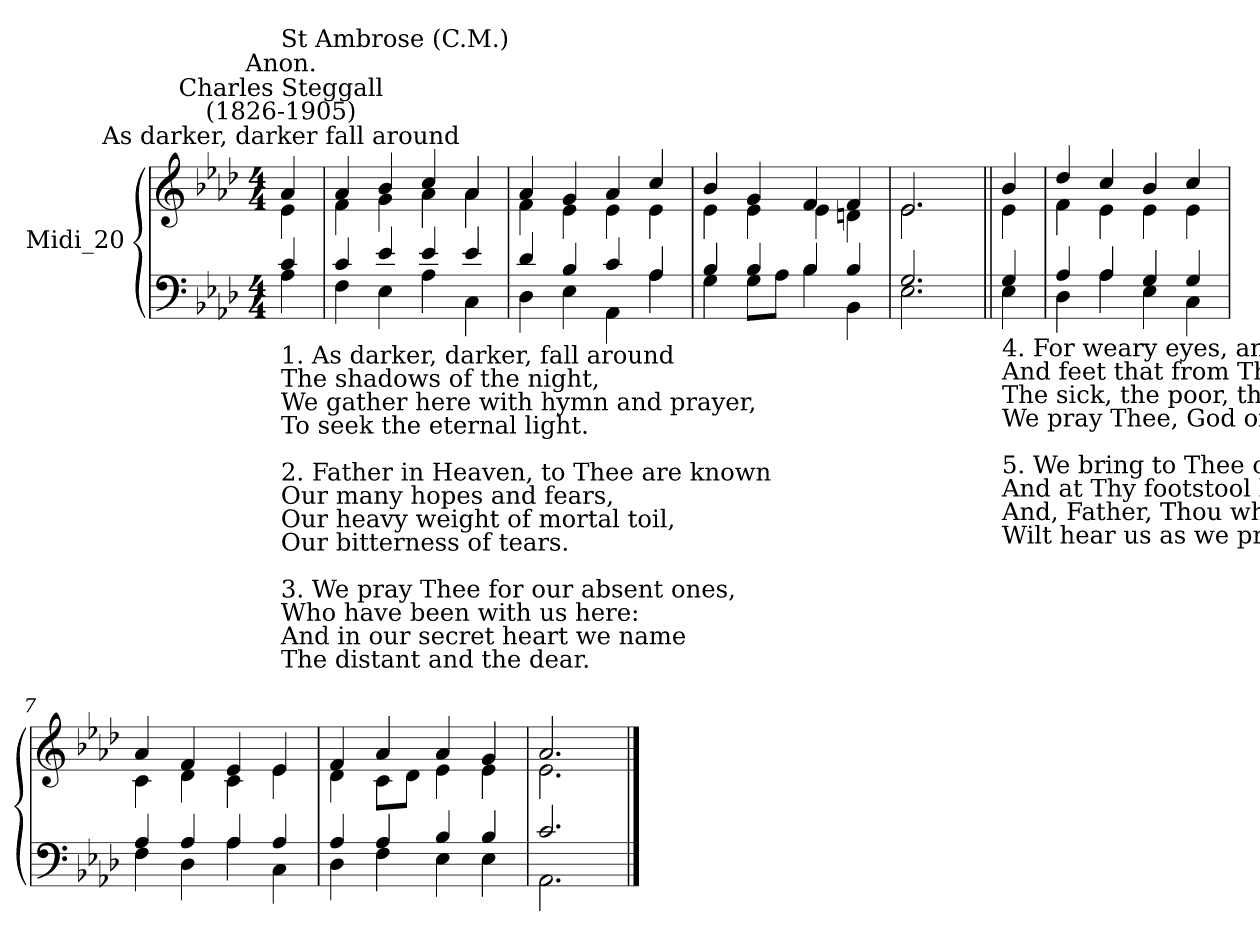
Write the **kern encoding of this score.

**kern	**kern
*part2	*part1
*staff2	*staff1
*I"Midi_20	*I"Midi_20
*clefF4	*clefG2
*k[b-e-a-d-]	*k[b-e-a-d-]
*A-:	*A-:
*M4/4	*M4/4
=	=
*^	*^
!	!	!LO:TX:a:cj:t=As darker, darker fall around	!
!	!	!LO:TX:a:cj:t=Charles Steggall\n(1826-1905)	!
!	!	!LO:TX:a:cj:t=Anon.	!
!	!	!LO:TX:a:t=St Ambrose (C.M.)	!
!LO:TX:b:t=1. As darker, darker, fall around\nThe shadows of the night,\nWe gather here with hymn and prayer,\nTo seek the eternal light.\n\n2. Father in Heaven, to Thee are known\nOur many hopes and fears,\nOur heavy weight of mortal toil,\nOur bitterness of tears.\n\n3. We pray Thee for our absent ones,\nWho have been with us here&colon;\nAnd in our secret heart we name\nThe distant and the dear.	!	!	!
4c/	4A-\	4a-/	4e-\
=1	=1	=1	=1
4c/	4F\	4a-/	4f\
4e-/	4E-\	4b-/	4g\
4e-/	4A-\	4cc/	4a-\
4e-/	4C\	4a-/	4a-\
=2	=2	=2	=2
4d-/	4D-\	4a-/	4f\
4B-/	4E-\	4g/	4e-\
4c/	4AA-\	4a-/	4e-\
4A-/	4A-\	4cc/	4e-\
=3	=3	=3	=3
4B-/	4G\	4b-/	4e-\
4B-/	8G\L	4g/	4e-\
.	8A-\J	.	.
4B-/	4B-\	4f/	4e-\
4B-/	4BB-\	4f/	4dn\
=4	=4	=4	=4
2.G/	2.E-\	2.e-/	2.e-\
=5||	=5||	=5||	=5||
!LO:TX:b:t=4. For weary eyes, and aching hearts,\nAnd feet that from Thee rove,\nThe sick, the poor, the tired, the fall'n,\nWe pray Thee, God of love.\n\n5. We bring to Thee our hopes and fears\nAnd at Thy footstool lay;\nAnd, Father, Thou who lovest all\nWilt hear us as we pray.	!	!	!
4G/	4E-\	4b-/	4e-\
=6	=6	=6	=6
4A-/	4D-\	4dd-/	4f\
4A-/	4A-\	4cc/	4e-\
4G/	4E-\	4b-/	4e-\
4G/	4C\	4cc/	4e-\
=7	=7	=7	=7
4A-/	4F\	4a-/	4c\
4A-/	4D-\	4f/	4d-\
4A-/	4A-\	4e-/	4c\
4A-/	4C\	4e-/	4e-\
=8	=8	=8	=8
4A-/	4D-\	4f/	4d-\
4A-/	4F\	4a-/	8c\L
.	.	.	8d-\J
4B-/	4E-\	4a-/	4e-\
4B-/	4E-\	4g/	4e-\
=9	=9	=9	=9
2.c/	2.AA-\	2.a-/	2.e-\
*v	*v	*	*
*	*v	*v
==	==
*-	*-
